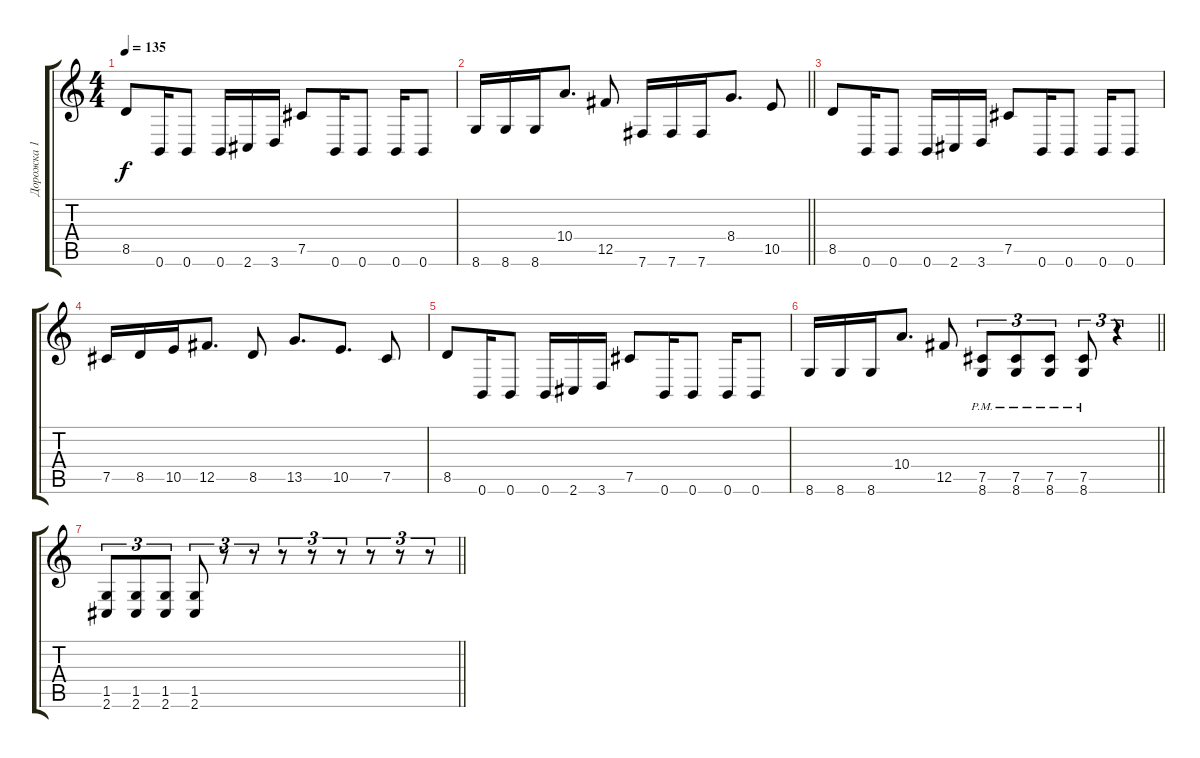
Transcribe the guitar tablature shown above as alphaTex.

\track ("Дорожка 1" "Дорожка 1") {instrument distortionguitar}
\staff {score tabs}
\tuning (Db4 Ab3 E3 B2 Gb2 B1) {hide}
\ts (4 4)
\tempo 135
\clef g2
\ks c
8.5.8{dy f} 0.6.16 0.6.8 0.6.16 2.6.16 3.6.16 7.5.8 0.6.16 0.6.8 0.6.16 0.6.8 |
\barLineRight lightlight
8.6.16 8.6.16 8.6.16 10.4.8{d} 12.5.8 7.6.16 7.6.16 7.6.16 8.4.8{d} 10.5.8 |
8.5.8 0.6.16 0.6.8 0.6.16 2.6.16 3.6.16 7.5.8 0.6.16 0.6.8 0.6.16 0.6.8 |
7.5.16 8.5.16 10.5.16 12.5.8{d} 8.5.8 13.5.8{d} 10.5.8{d} 7.5.8 |
8.5.8 0.6.16 0.6.8 0.6.16 2.6.16 3.6.16 7.5.8 0.6.16 0.6.8 0.6.16 0.6.8 |
\barLineRight lightlight
8.6.16 8.6.16 8.6.16 10.4.8{d} 12.5.8 (7.5{pm} 8.6{pm}).8{tu (3 2)} (7.5{pm} 8.6{pm}).8{tu (3 2)} (7.5{pm} 8.6{pm}).8{tu (3 2)} (7.5{pm} 8.6{pm}).8{tu (3 2)} r.4{tu (3 2)} |
\barLineRight lightlight
(1.5 2.6).8{tu (3 2)} (1.5 2.6).8{tu (3 2)} (1.5 2.6).8{tu (3 2)} (1.5 2.6).8{tu (3 2)} r.8{tu (3 2)} r.8{tu (3 2)} r.8{tu (3 2)} r.8{tu (3 2)} r.8{tu (3 2)} r.8{tu (3 2)} r.8{tu (3 2)} r.8{tu (3 2)}
